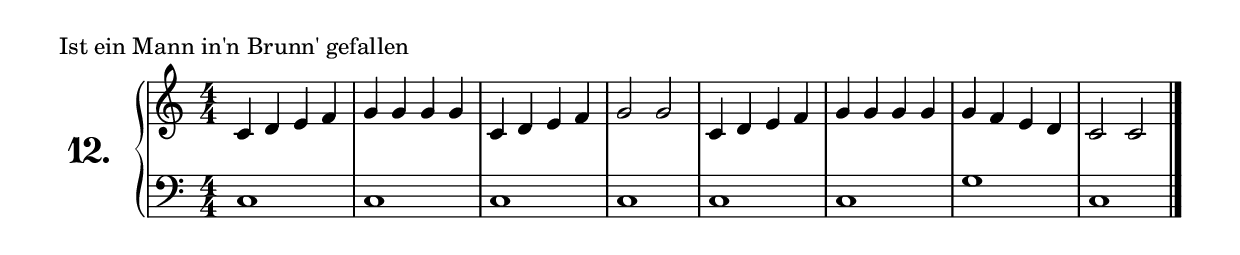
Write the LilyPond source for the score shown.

\version "2.18.2"

\score {
  \new PianoStaff  <<
    \set PianoStaff.instrumentName = \markup {
      \huge \bold \number "12." }

    \new Staff = "upper" \with {
      midiInstrument = #"acoustic grand" }

    \relative c' {
      \clef treble
      \key c \major
      \time 4/4
      \numericTimeSignature

      c4 d e f  | %01
      g g g g   | %02
      c, d e f  | %03
      g2 g      | %04
      c,4 d e f | %05
      g g g g   | %06
      g f e d   | %07
      c2 c      | %08
      \bar "|."

    }
    \new Staff = "lower" \with {
      midiInstrument = #"acoustic grand" }

    \relative c {
      \clef bass
      \key c \major
      \time 4/4
      \numericTimeSignature

      c1 | %01
      c  | %02
      c  | %03
      c  | %04
      c  | %05
      c  | %06
      g' | %07
      c, | %08
      \bar "|."
    }
  >>
  \layout { }
  \midi { }
  \header {
    composer = "Deutsches Volkslied"
    piece = "Ist ein Mann in'n Brunn' gefallen"
    %opus = ""
  }
}

